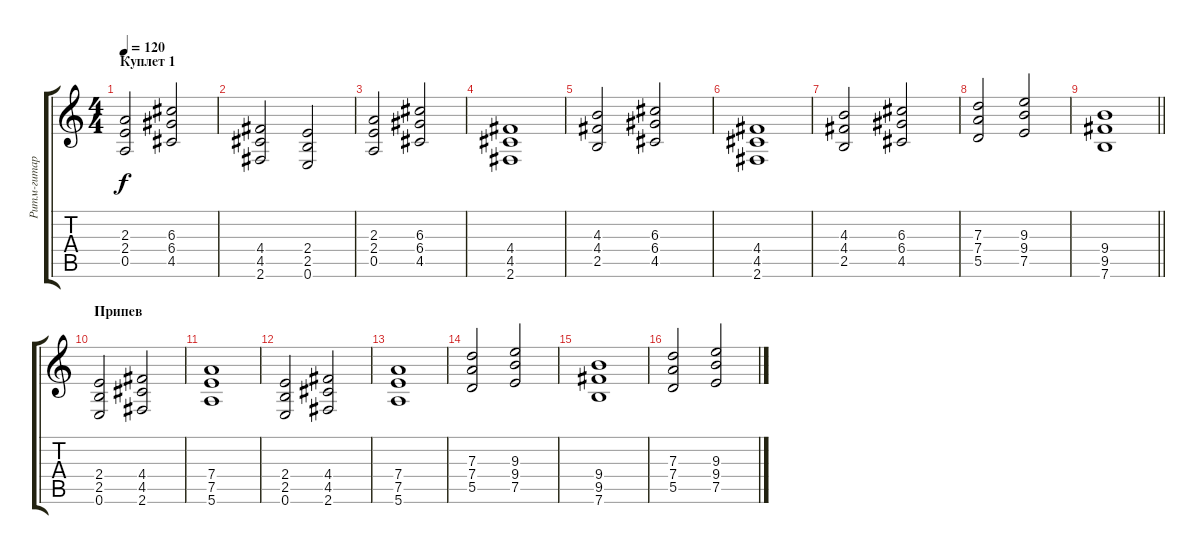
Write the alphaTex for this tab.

\track ("Ритм-гитара" "Ритм-гитар") {instrument overdrivenguitar}
\staff {score tabs}
\tuning (E4 B3 G3 D3 A2 E2) {hide}
\ts (4 4)
\section ("" "Куплет 1")
\tempo 120
\clef g2
\ks c
(2.3 2.4 0.5).2{dy f} (6.3 6.4 4.5).2 |
(4.4 4.5 2.6).2 (2.4 2.5 0.6).2 |
(2.3 2.4 0.5).2 (6.3 6.4 4.5).2 |
(4.4 4.5 2.6).1 |
(4.3 4.4 2.5).2 (6.3 6.4 4.5).2 |
(4.4 4.5 2.6).1 |
(4.3 4.4 2.5).2 (6.3 6.4 4.5).2 |
(7.3 7.4 5.5).2 (9.3 9.4 7.5).2 |
\barLineRight lightlight
(9.4 9.5 7.6).1 |
\section ("" "Припев")
(2.4 2.5 0.6).2 (4.4 4.5 2.6).2 |
(7.4 7.5 5.6).1 |
(2.4 2.5 0.6).2 (4.4 4.5 2.6).2 |
(7.4 7.5 5.6).1 |
(7.3 7.4 5.5).2 (9.3 9.4 7.5).2 |
(9.4 9.5 7.6).1 |
(7.3 7.4 5.5).2 (9.3 9.4 7.5).2
